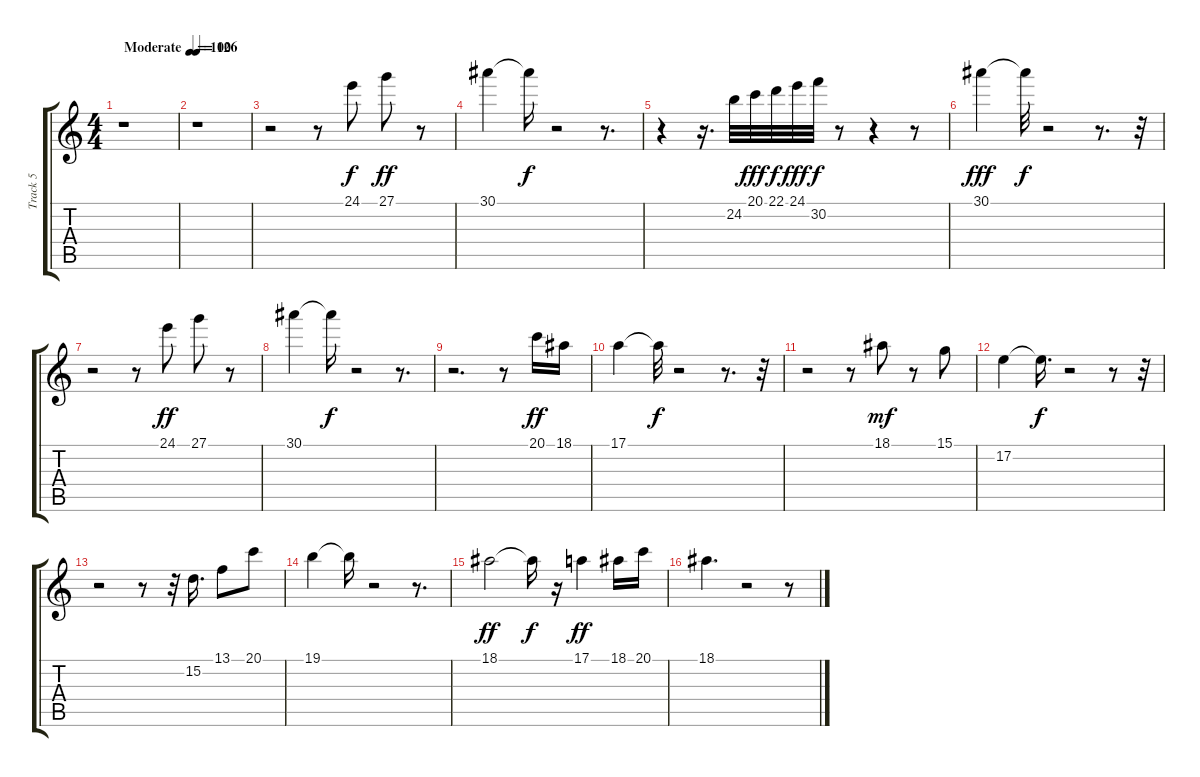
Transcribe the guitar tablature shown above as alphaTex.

\track ("Track 5" "Track 5") {instrument brightacousticpiano}
\staff {score tabs}
\tuning (E4 B3 G3 D3 A2 E2) {hide}
\ts (4 4)
\tempo (100 "Moderate")
\clef g2
\ks c
r.1{dy f instrument brightacousticpiano} |
\tempo 126
r.1 |
r.2 r.8 24.1.8 27.1.8{dy ff} r.8 |
30.1.4 30.1{t}.16{dy f} r.2 r.8{d} |
r.4 r.16{d} 24.2.32 20.1.32{dy fff} 22.1.32{dy f} 24.1.32{dy fff} 30.2.32{dy f} r.8 r.4 r.8 |
30.1.4{dy fff} 30.1{t}.32{dy f} r.2 r.8{d} r.32 |
r.2 r.8 24.1.8{dy ff} 27.1.8 r.8 |
30.1.4 30.1{t}.16{dy f} r.2 r.8{d} |
r.2{d} r.8 20.1.16{dy ff} 18.1.16 |
17.1.4 17.1{t}.32{dy f} r.2 r.8{d} r.32 |
r.2 r.8 18.1.8{dy mf} r.8 15.1.8 |
17.2.4 17.2{t}.16{d dy f} r.2 r.8 r.32 |
r.2 r.8 r.32 15.2.16{d} 13.1.8 20.1.8 |
19.1.4 19.1{t}.16 r.2 r.8{d} |
18.1.2{dy ff} 18.1{t}.16{dy f} r.16 17.1.4{dy ff} 18.1.16 20.1.16 |
18.1.4{d} r.2 r.8
